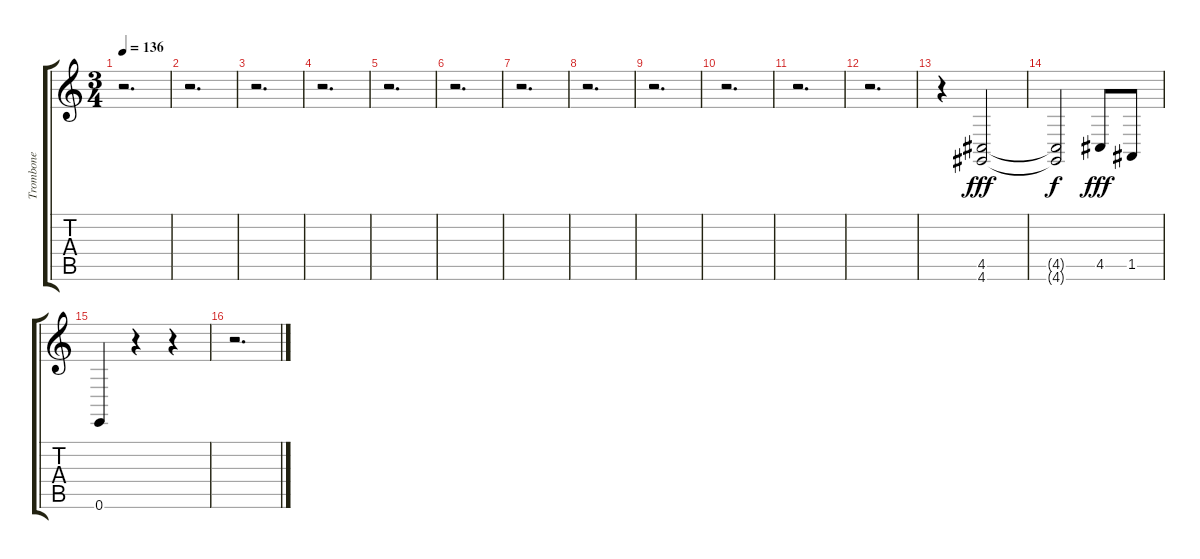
\track ("Trombone" "Trombone") {instrument trombone}
\staff {score tabs}
\tuning (E4 B3 G3 D3 A2 E2) {hide}
\ts (3 4)
\tempo 136
\clef g2
\ks c
r.2{d dy fff} |
r.2{d} |
r.2{d} |
r.2{d} |
r.2{d} |
r.2{d} |
r.2{d} |
r.2{d} |
r.2{d} |
r.2{d} |
r.2{d} |
r.2{d} |
r.4 (4.5 4.6).2{volume 6} |
(4.5{t} 4.6{t}).2{dy f} 4.5.8{dy fff volume 16} 1.5.8 |
0.6.4 r.4 r.4 |
r.2{d}
